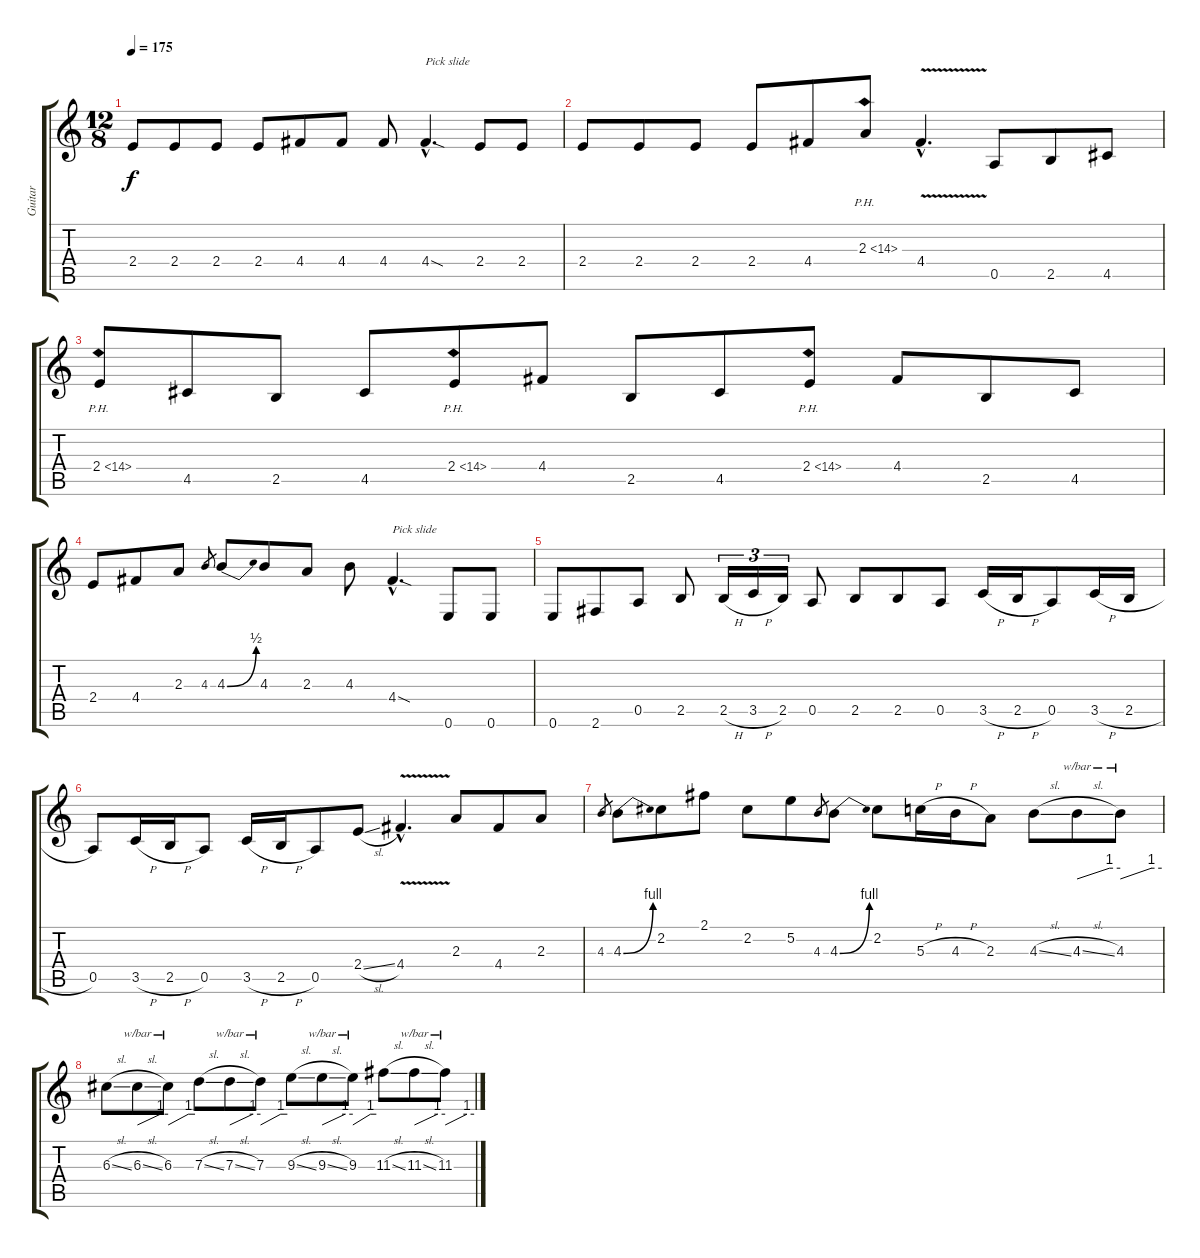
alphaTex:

\track ("Guitar" "Guitar") {instrument distortionguitar}
\staff {score tabs}
\tuning (E4 B3 G3 D3 A2 E2) {hide}
\ts (12 8)
\tempo 175
\clef g2
\ks c
2.4.8{dy f} 2.4.8 2.4.8 2.4.8 4.4.8 4.4.8 4.4.8 4.4{sod hac}.4{d txt "Pick slide" instrument guitarfretnoise} 2.4.8{instrument distortionguitar} 2.4.8 |
2.4.8 2.4.8 2.4.8 2.4.8 4.4.8 2.3{ph 12}.8 4.4{v hac}.4{d} 0.5.8 2.5.8 4.5.8 |
2.4{ph 12}.8 4.5.8 2.5.8 4.5.8 2.4{ph 12}.8 4.4.8 2.5.8 4.5.8 2.4{ph 12}.8 4.4.8 2.5.8 4.5.8 |
2.4.8 4.4.8 2.3.8 4.3.8{gr} 4.3{be (bend 0 0 60 2)}.8 4.3.8 2.3.8 4.3.8 4.4{sod hac}.4{d txt "Pick slide" instrument guitarfretnoise} 0.6.8{instrument distortionguitar} 0.6.8 |
0.6.8 2.6.8 0.5.8 2.5.8 2.5{h}.16{tu (3 2)} 3.5{h}.16{tu (3 2)} 2.5.16{tu (3 2)} 0.5.8 2.5.8 2.5.8 0.5.8 3.5{h}.16 2.5{h}.16 0.5.8 3.5{h}.16 2.5{h}.16 |
0.5.8 3.5{h}.16 2.5{h}.16 0.5.8 3.5{h}.16 2.5{h}.16 0.5.8 2.4{sl}.8 4.4{v hac}.4{d} 2.3.8 4.4.8 2.3.8 |
4.3.8{gr} 4.3{be (bend 0 0 60 4)}.8 2.2.8 2.1.8 2.2.8 5.2.8 4.3.8{gr} 4.3{be (bend 0 0 60 4)}.8 2.2.8 5.3{h}.16 4.3{h}.16 2.3.8 4.3{sl}.8 4.3{sl}.8{tbe (custom default 0 0 45 4 60 4)} 4.3.8{tbe (custom default 0 0 45 4 60 4)} |
6.3{sl}.8 6.3{sl}.8{tbe (custom default 0 0 45 4 60 4)} 6.3.8{tbe (custom default 0 0 45 4 60 4)} 7.3{sl}.8 7.3{sl}.8{tbe (custom default 0 0 45 4 60 4)} 7.3.8{tbe (custom default 0 0 45 4 60 4)} 9.3{sl}.8 9.3{sl}.8{tbe (custom default 0 0 45 4 60 4)} 9.3.8{tbe (custom default 0 0 45 4 60 4)} 11.3{sl}.8 11.3{sl}.8{tbe (custom default 0 0 45 4 60 4)} 11.3.8{tbe (custom default 0 0 45 4 60 4)}
